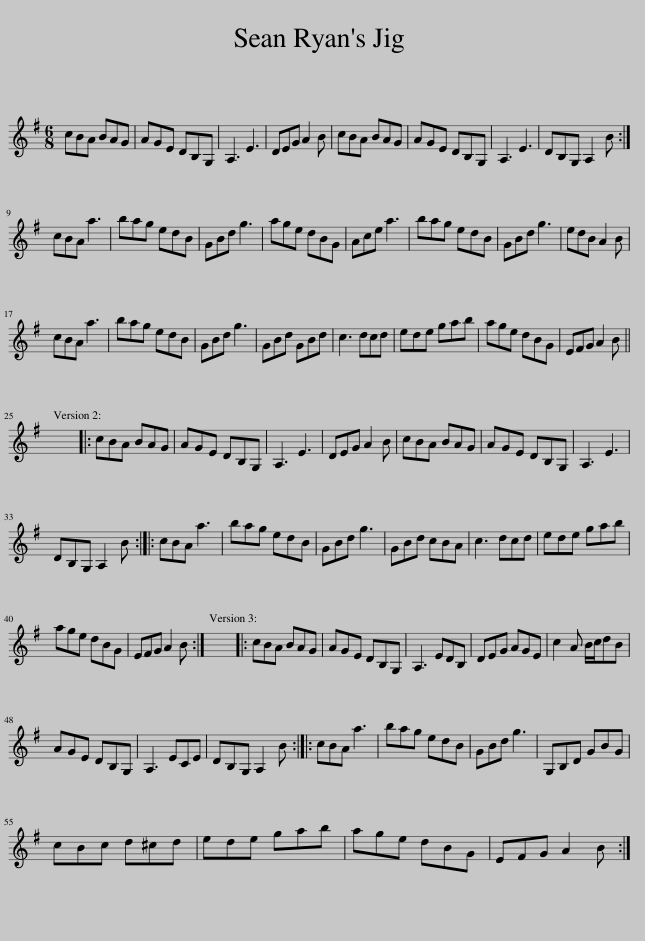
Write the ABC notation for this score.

X:1
L:1/8
M:6/8
I:linebreak $
K:G
V:1 treble
V:1
 cBA BAG | AGE DB,G, | A,3 E3 | DEG A2 B | cBA BAG | %5
 AGE DB,G, | A,3 E3 | DB,G, A,2 B :|$ cBA a3 | bag edB | %10
 GBd g3 | age dBG | Ace a3 | bag edB | GBd g3 | %15
 edB A2 B |$ cBA a3 | bag edB | GBd g3 | GBd GBd | %20
 c3 dcd | ede gab | age dBG | EFG A2 B ||$ x6 |: %25
 cBA BAG | AGE DB,G, | A,3 E3 | DEG A2 B | cBA BAG | %30
 AGE DB,G, | A,3 E3 |$ DB,G, A,2 B :: cBA a3 | bag edB | %35
 GBd g3 | GBd cBA | c3 dcd | ede gab |$ age dBG | %40
 EFG A2 B :| x6 |: cBA BAG | AGE DB,G, | A,3 EDB, | %45
 DEG AGE | c2 A B/c/dB |$ AGE DB,G, | A,3 ECE | DB,G, A,2 B :: %50
 cBA a3 | bag edB | GBd g3 | G,B,D GBG |$ cBc d^cd | %55
 ede gab | age dBG | EFG A2 B :| %58
